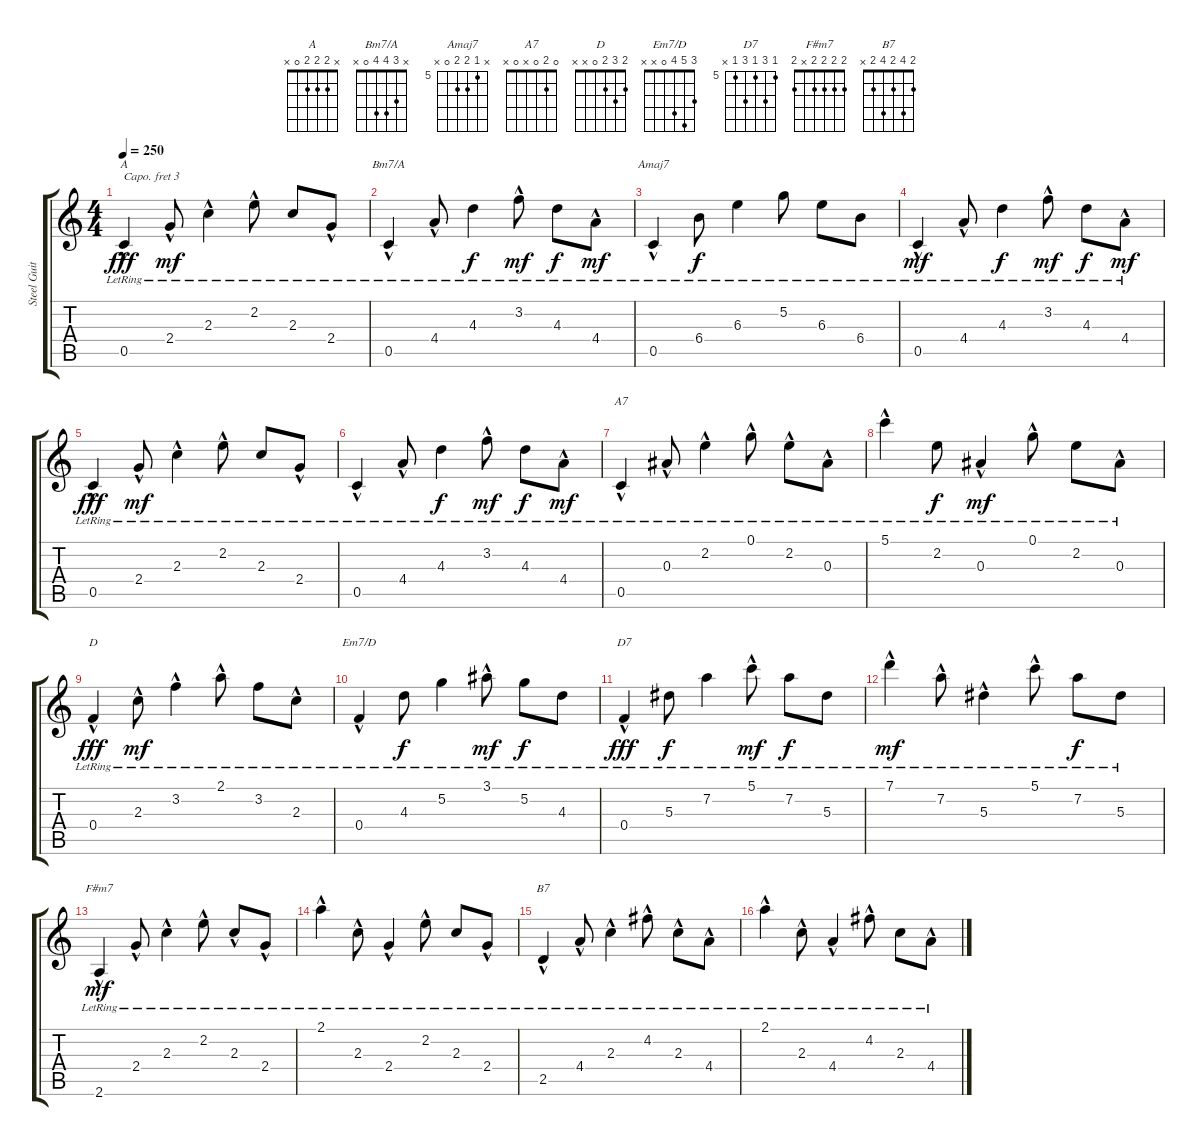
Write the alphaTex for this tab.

\track ("Steel Guitar with Capo III" "Steel Guit") {instrument acousticguitarsteel}
\staff {score tabs}
\capo 3
\tuning (E4 B3 G3 D3 A2 E2) {hide}
\chord ("A" x 2 2 2 0 x)
\chord ("Bm7/A" x 3 4 4 0 x)
\chord ("Amaj7" x 5 6 6 0 x) {firstfret 5}
\chord ("A7" 0 2 0 x 0 x)
\chord ("D" 2 3 2 0 x x)
\chord ("Em7/D" 3 5 4 0 x x)
\chord ("D7" 5 7 5 7 5 x) {firstfret 5}
\chord ("F#m7" 2 2 2 2 x 2)
\chord ("B7" 2 4 2 4 2 x)
\ts (4 4)
\tempo 250
\clef g2
\ks c
0.5{hac lr}.4{ch "A" dy fff} 2.4{hac lr}.8{dy mf} 2.3{hac lr}.4 2.2{hac lr}.8 2.3{lr}.8 2.4{hac lr}.8 |
0.5{hac lr}.4{ch "Bm7/A"} 4.4{hac lr}.8 4.3{lr}.4{dy f} 3.2{hac lr}.8{dy mf} 4.3{lr}.8{dy f} 4.4{hac lr}.8{dy mf} |
0.5{hac lr}.4{ch "Amaj7"} 6.4{lr}.8{dy f} 6.3{lr}.4 5.2{lr}.8 6.3{lr}.8 6.4{lr}.8 |
0.5{hac lr}.4{dy mf} 4.4{hac lr}.8 4.3{lr}.4{dy f} 3.2{hac lr}.8{dy mf} 4.3{lr}.8{dy f} 4.4{hac lr}.8{dy mf} |
0.5{hac lr}.4{dy fff} 2.4{hac lr}.8{dy mf} 2.3{hac lr}.4 2.2{hac lr}.8 2.3{lr}.8 2.4{hac lr}.8 |
0.5{hac lr}.4 4.4{hac lr}.8 4.3{lr}.4{dy f} 3.2{hac lr}.8{dy mf} 4.3{lr}.8{dy f} 4.4{hac lr}.8{dy mf} |
0.5{hac lr}.4{ch "A7"} 0.3{hac lr}.8 2.2{hac lr}.4 0.1{hac lr}.8 2.2{hac lr}.8 0.3{hac lr}.8 |
5.1{hac lr}.4 2.2{lr}.8{dy f} 0.3{hac lr}.4{dy mf} 0.1{hac lr}.8 2.2{lr}.8 0.3{hac lr}.8 |
0.4{hac lr}.4{ch "D" dy fff} 2.3{hac lr}.8{dy mf} 3.2{hac lr}.4 2.1{hac lr}.8 3.2{lr}.8 2.3{hac lr}.8 |
0.4{hac lr}.4{ch "Em7/D"} 4.3{lr}.8{dy f} 5.2{lr}.4 3.1{hac lr}.8{dy mf} 5.2{lr}.8{dy f} 4.3{lr}.8 |
0.4{hac lr}.4{ch "D7" dy fff} 5.3{lr}.8{dy f} 7.2{lr}.4 5.1{hac lr}.8{dy mf} 7.2{lr}.8{dy f} 5.3{lr}.8 |
7.1{hac lr}.4{dy mf} 7.2{hac lr}.8 5.3{hac lr}.4 5.1{hac lr}.8 7.2{lr}.8{dy f} 5.3{lr}.8 |
2.6{hac lr}.4{ch "F#m7" dy mf} 2.4{hac lr}.8 2.3{hac lr}.4 2.2{hac lr}.8 2.3{hac lr}.8 2.4{hac lr}.8 |
2.1{hac lr}.4 2.3{hac lr}.8 2.4{hac lr}.4 2.2{hac lr}.8 2.3{lr}.8 2.4{hac lr}.8 |
2.5{hac lr}.4{ch "B7"} 4.4{hac lr}.8 2.3{hac lr}.4 4.2{hac lr}.8 2.3{hac lr}.8 4.4{hac lr}.8 |
2.1{hac lr}.4 2.3{hac lr}.8 4.4{hac lr}.4 4.2{hac lr}.8 2.3{lr}.8 4.4{hac lr}.8
